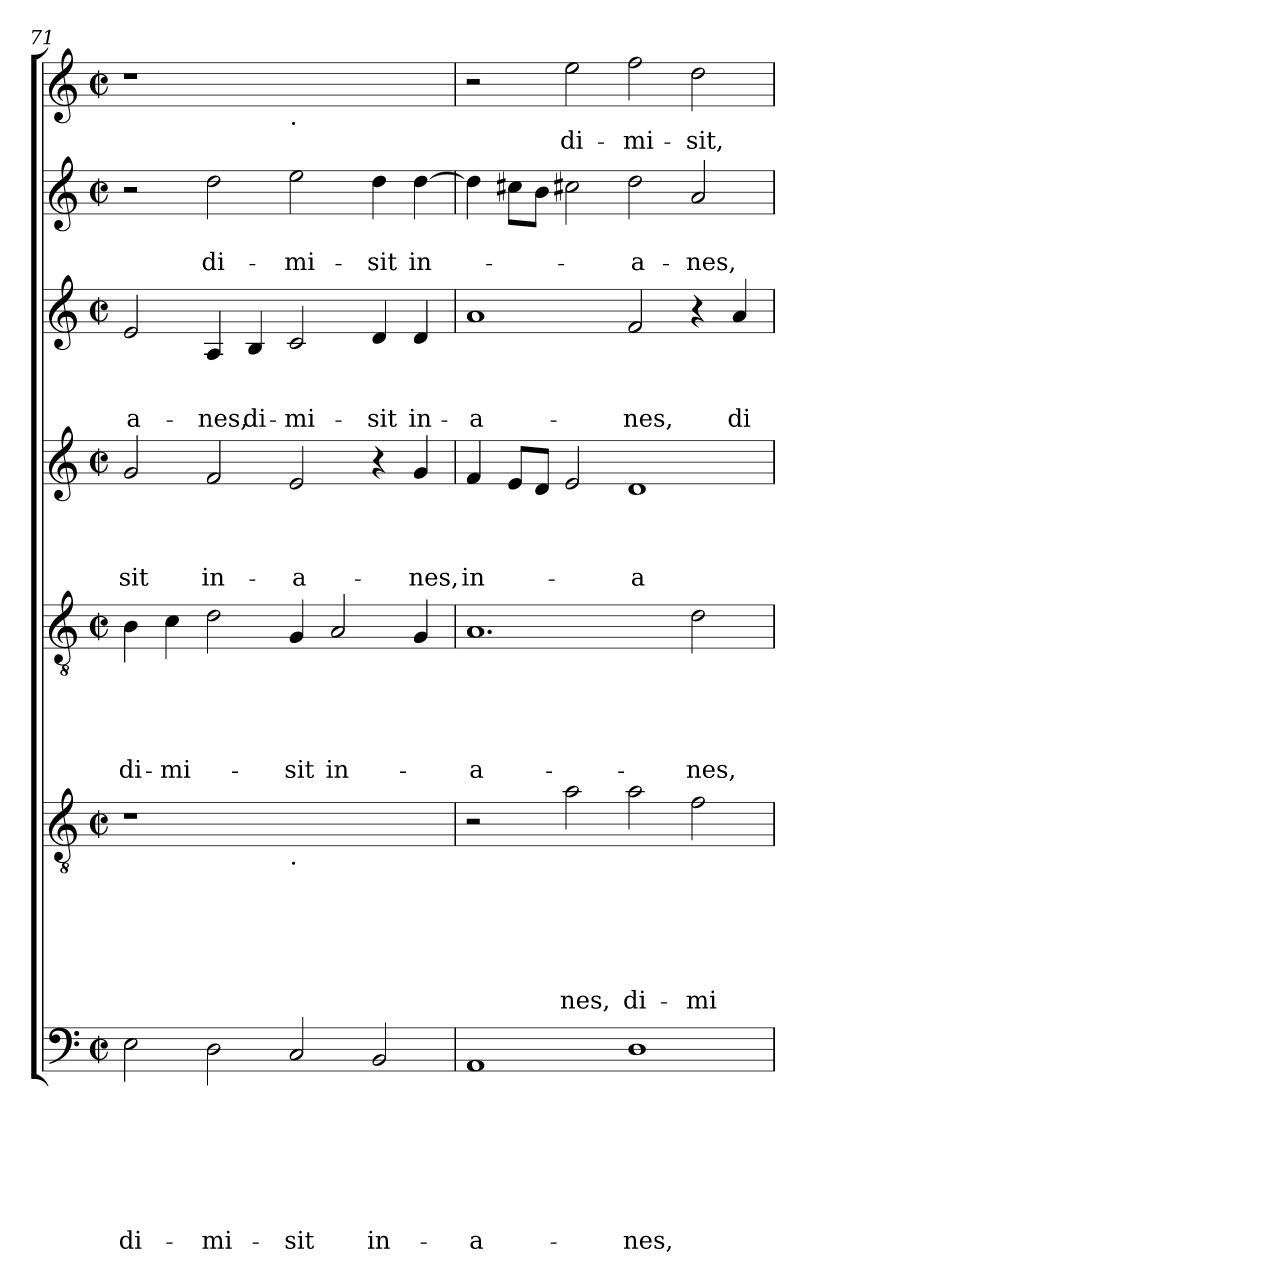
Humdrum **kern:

**kern	**text	**text	**text	**text	**text	**text	**text	**kern	**text	**text	**text	**text	**text	**text	**kern	**text	**text	**text	**text	**text	**kern	**text	**text	**text	**text	**kern	**text	**text	**text	**kern	**text	**text	**kern	**text
*part7	*part7	*part7	*part7	*part7	*part7	*part7	*part7	*part6	*part6	*part6	*part6	*part6	*part6	*part6	*part5	*part5	*part5	*part5	*part5	*part5	*part4	*part4	*part4	*part4	*part4	*part3	*part3	*part3	*part3	*part2	*part2	*part2	*part1	*part1
*staff7	*staff7	*staff7	*staff7	*staff7	*staff7	*staff7	*staff7	*staff6	*staff6	*staff6	*staff6	*staff6	*staff6	*staff6	*staff5	*staff5	*staff5	*staff5	*staff5	*staff5	*staff4	*staff4	*staff4	*staff4	*staff4	*staff3	*staff3	*staff3	*staff3	*staff2	*staff2	*staff2	*staff1	*staff1
!!LO:PB:g=z
*clefF4	*	*	*	*	*	*	*	*clefGv2	*	*	*	*	*	*	*clefGv2	*	*	*	*	*	*clefG2	*	*	*	*	*clefG2	*	*	*	*clefG2	*	*	*clefG2	*
*k[]	*	*	*	*	*	*	*	*k[]	*	*	*	*	*	*	*k[]	*	*	*	*	*	*k[]	*	*	*	*	*k[]	*	*	*	*k[]	*	*	*k[]	*
*C:	*	*	*	*	*	*	*	*C:	*	*	*	*	*	*	*C:	*	*	*	*	*	*C:	*	*	*	*	*C:	*	*	*	*C:	*	*	*C:	*
*M2/2	*	*	*	*	*	*	*	*M2/2	*	*	*	*	*	*	*M2/2	*	*	*	*	*	*M2/2	*	*	*	*	*M2/2	*	*	*	*M2/2	*	*	*M2/2	*
*met(c|)	*	*	*	*	*	*	*	*met(c|)	*	*	*	*	*	*	*met(c|)	*	*	*	*	*	*met(c|)	*	*	*	*	*met(c|)	*	*	*	*met(c|)	*	*	*met(c|)	*
=71	=71	=71	=71	=71	=71	=71	=71	=71	=71	=71	=71	=71	=71	=71	=71	=71	=71	=71	=71	=71	=71	=71	=71	=71	=71	=71	=71	=71	=71	=71	=71	=71	=71	=71
!	!	!	!	!	!	!	!LO:LY:b	!	!	!	!	!	!	!	!	!	!	!	!	!LO:LY:b	!	!	!	!	!LO:LY:b	!	!	!	!LO:LY:b	!	!	!	!	!
2E\	.	.	.	.	.	.	di-	1r	.	.	.	.	.	.	4B\	.	.	.	.	di-	2g/	.	.	.	-sit	2e/	.	.	-a-	2r	.	.	1r	.
!	!	!	!	!	!	!	!	!	!	!	!	!	!	!	!	!	!	!	!	!LO:LY:b	!	!	!	!	!	!	!	!	!	!	!	!	!	!
.	.	.	.	.	.	.	.	.	.	.	.	.	.	.	4c\	.	.	.	.	-mi-	.	.	.	.	.	.	.	.	.	.	.	.	.	.
!	!	!	!	!	!	!	!LO:LY:b	!	!	!	!	!	!	!	!	!	!	!	!	!	!	!	!	!	!LO:LY:b	!	!	!	!LO:LY:b	!	!	!LO:LY:b	!	!
2D\	.	.	.	.	.	.	-mi-	.	.	.	.	.	.	.	2d\	.	.	.	.	.	2f/	.	.	.	in-	4A/	.	.	-nes,	2dd\	.	di-	.	.
!	!	!	!	!	!	!	!	!	!	!	!	!	!	!	!	!	!	!	!	!	!	!	!	!	!	!	!	!	!LO:LY:b	!	!	!	!	!
.	.	.	.	.	.	.	.	.	.	.	.	.	.	.	.	.	.	.	.	.	.	.	.	.	.	4B/	.	.	di-	.	.	.	.	.
!	!	!	!	!	!	!	!	!	!	!	!	!	!	!	!	!	!	!	!	!	!	!	!	!	!	!	!	!	!	!	!	!	!LO:TX:b:t=.	!
!	!	!	!	!	!	!	!	!LO:TX:b:t=.	!	!	!	!	!	!	!	!	!	!	!	!	!	!	!	!	!	!	!	!	!	!	!	!	!	!
!	!	!	!	!	!	!	!LO:LY:b	!	!	!	!	!	!	!	!	!	!	!	!	!LO:LY:b	!	!	!	!	!LO:LY:b	!	!	!	!LO:LY:b	!	!	!LO:LY:b	!	!
2C/	.	.	.	.	.	.	-sit	1ryy	.	.	.	.	.	.	4G/	.	.	.	.	-sit	2e/	.	.	.	-a-	2c/	.	.	-mi-	2ee\	.	-mi-	1ryy	.
!	!	!	!	!	!	!	!	!	!	!	!	!	!	!	!	!	!	!	!	!LO:LY:b	!	!	!	!	!	!	!	!	!	!	!	!	!	!
.	.	.	.	.	.	.	.	.	.	.	.	.	.	.	2A/	.	.	.	.	in-	.	.	.	.	.	.	.	.	.	.	.	.	.	.
!	!	!	!	!	!	!	!LO:LY:b	!	!	!	!	!	!	!	!	!	!	!	!	!	!	!	!	!	!	!	!	!	!LO:LY:b	!	!	!LO:LY:b	!	!
2BB/	.	.	.	.	.	.	in-	.	.	.	.	.	.	.	.	.	.	.	.	.	4r	.	.	.	.	4d/	.	.	-sit	4dd\	.	-sit	.	.
!	!	!	!	!	!	!	!	!	!	!	!	!	!	!	!	!	!	!	!	!	!	!	!	!	!LO:LY:b	!	!	!	!LO:LY:b	!	!	!LO:LY:b	!	!
.	.	.	.	.	.	.	.	.	.	.	.	.	.	.	4G/	.	.	.	.	.	4g/	.	.	.	-nes,	4d/	.	.	in-	[>4dd\	.	in-	.	.
=72	=72	=72	=72	=72	=72	=72	=72	=72	=72	=72	=72	=72	=72	=72	=72	=72	=72	=72	=72	=72	=72	=72	=72	=72	=72	=72	=72	=72	=72	=72	=72	=72	=72	=72
!	!	!	!	!	!	!	!LO:LY:b	!	!	!	!	!	!	!	!	!	!	!	!	!LO:LY:b	!	!	!	!	!LO:LY:b	!	!	!	!LO:LY:b:rj	!	!	!	!	!
1AA	.	.	.	.	.	.	-a-	2r	.	.	.	.	.	.	1.A	.	.	.	.	-a-	4f/	.	.	.	in-	1a	.	.	-a-	4dd\]	.	.	2r	.
.	.	.	.	.	.	.	.	.	.	.	.	.	.	.	.	.	.	.	.	.	8e/L	.	.	.	.	.	.	.	.	8cc#X\L	.	.	.	.
.	.	.	.	.	.	.	.	.	.	.	.	.	.	.	.	.	.	.	.	.	8d/J	.	.	.	.	.	.	.	.	8b\J	.	.	.	.
!	!	!	!	!	!	!	!	!	!	!	!	!	!	!LO:LY:b	!	!	!	!	!	!	!	!	!	!	!	!	!	!	!	!	!	!	!	!LO:LY:b
.	.	.	.	.	.	.	.	2a\	.	.	.	.	.	-nes,	.	.	.	.	.	.	2e/	.	.	.	.	.	.	.	.	2cc#X\	.	.	2ee\	di-
!	!	!	!	!	!	!	!LO:LY:b	!	!	!	!	!	!	!LO:LY:b	!	!	!	!	!	!	!	!	!	!	!LO:LY:b	!	!	!	!LO:LY:b	!	!	!LO:LY:b	!	!LO:LY:b
1D	.	.	.	.	.	.	-nes,	2a\	.	.	.	.	.	di-	.	.	.	.	.	.	1d	.	.	.	-a-	2f/	.	.	-nes,	2dd\	.	-a-	2ff\	-mi-
!	!	!	!	!	!	!	!	!	!	!	!	!	!	!LO:LY:b	!	!	!	!	!	!LO:LY:b	!	!	!	!	!	!	!	!	!	!	!	!LO:LY:b	!	!LO:LY:b
.	.	.	.	.	.	.	.	2f\	.	.	.	.	.	-mi-	2d\	.	.	.	.	-nes,	.	.	.	.	.	4r	.	.	.	2a/	.	-nes,	2dd\	-sit,
!	!	!	!	!	!	!	!	!	!	!	!	!	!	!	!	!	!	!	!	!	!	!	!	!	!	!	!	!	!LO:LY:b	!	!	!	!	!
.	.	.	.	.	.	.	.	.	.	.	.	.	.	.	.	.	.	.	.	.	.	.	.	.	.	4a/	.	.	di-	.	.	.	.	.
=	=	=	=	=	=	=	=	=	=	=	=	=	=	=	=	=	=	=	=	=	=	=	=	=	=	=	=	=	=	=	=	=	=	=
*-	*-	*-	*-	*-	*-	*-	*-	*-	*-	*-	*-	*-	*-	*-	*-	*-	*-	*-	*-	*-	*-	*-	*-	*-	*-	*-	*-	*-	*-	*-	*-	*-	*-	*-
